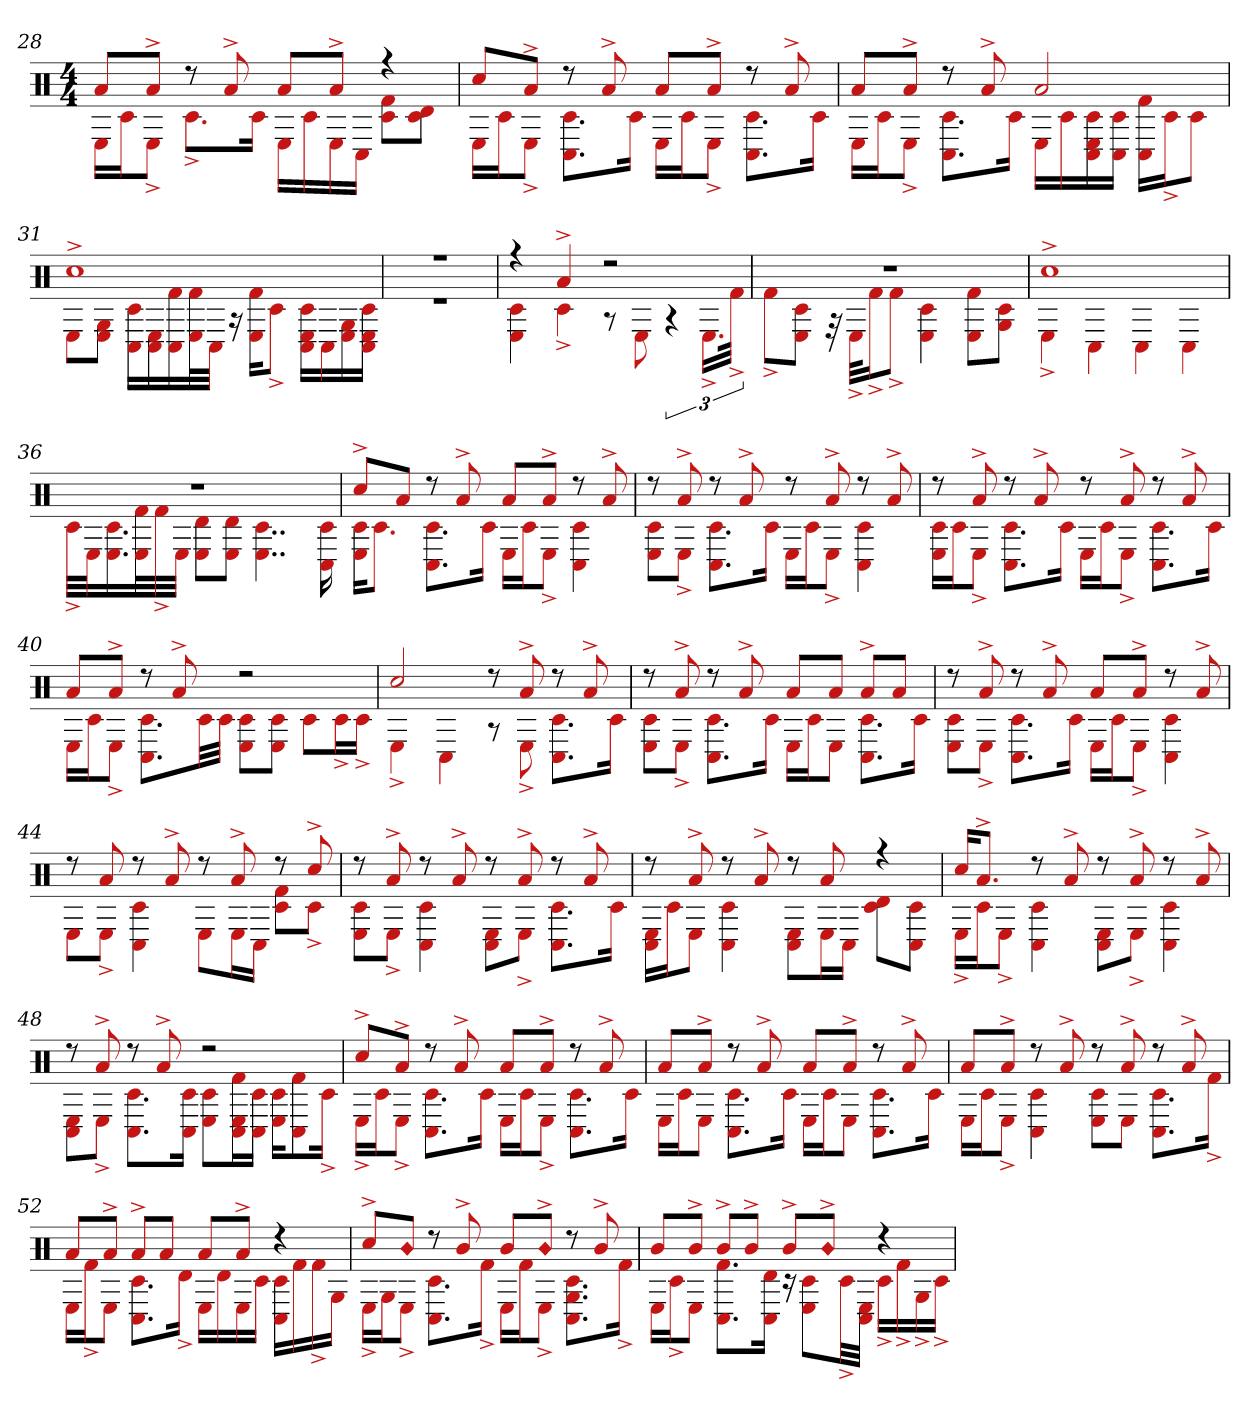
**kern
*part1
*staff1
*clefX
*k[]
*M4/4
=28
*^
8aL	16ELL
.	16c#J
8a^J	8E^J
8r	8.c#^L
8a^	.
.	16c#Jk
8aL	16ELL
.	16c#
8a^J	16E
.	16C#JJ
4r	8c# 8f#L
.	8d 8c#J
=29	=29
8cc#L	16ELL
.	16c#J
8a^J	8E^J
8r	8.C# 8.c#L
8a^	.
.	16c#Jk
8aL	16ELL
.	16c#J
8a^J	8E^J
8r	8.C# 8.c#L
8a^	.
.	16c#Jk
=30	=30
8aL	16ELL
.	16c#J
8a^J	8E^J
8r	8.C# 8.c#L
8a^	.
.	16c#Jk
2a	16ELL
.	16c#
.	16E 16c# 16C#
.	16c# 16C#JJ
.	16f# 16C#LL
.	16c#^J
.	8c#J
=31	=31
1cc#^	8EL
.	8E 8GJ
.	16C# 16c#LL
.	16C# 16E
.	16f# 16C#
.	32E 32f#L
.	32C#JJJ
.	16r
.	16E 16f#KL
.	8c#^J
.	16C# 16E 16c#LL
.	16C#
.	16E 16G
.	16C# 16E 16c#JJ
=32	=32
1r	1r
=33	=33
4r	4E 4c#
4a^	4c#^
2r	8r
.	8E
.	6r
.	24.E^LL
.	48f#^JJk
=34	=34
1r	8f#^L
.	8E 8c#J
.	32r
.	32E^KLL
.	16f#^J
.	8f#^J
.	4E 4c#
.	8E 8f#L
.	8c# 8GJ
=35	=35
1cc#^	4E^
.	4C#
.	4C#
.	4C#
=36	=36
1r	32c#^LLL
.	32EJ
.	16.c# 16.E
.	32f# 32EL
.	32f#^
.	32EJJJ
.	8d 8EL
.	8d 8EJ
.	4..E 4..c#
.	16C# 16c#
=37	=37
8cc#^L	16c# 16EKL
.	8.c#J
8aJ	.
8r	8.C# 8.c#L
8a^	.
.	16c#Jk
8aL	16ELL
.	16c#J
8a^J	8E^J
8r	4C# 4c#
8a^	.
=38	=38
8r	8E 8c#L
8a^	8E^J
8r	8.C# 8.c#L
8a^	.
.	16c#Jk
8r	16ELL
.	16c#J
8a^	8E^J
8r	4C# 4c#
8a^	.
=39	=39
8r	16c# 16ELL
.	16c#J
8a^	8E^J
8r	8.C# 8.c#L
8a^	.
.	16c#Jk
8r	16ELL
.	16c#J
8a^	8E^J
8r	8.C# 8.c#L
8a^	.
.	16c#Jk
=40	=40
8aL	16ELL
.	16c#J
8a^J	8E^J
8r	8.C# 8.c#L
8a^	.
.	32c#LL
.	32c#JJJ
2r	8E 8c#L
.	8c# 8EJ
.	8c#L
.	16c#^L
.	16c#^JJ
=41	=41
2cc#	4E^
.	4C#
8r	8r
8a^	8E^
8r	8.C# 8.c#L
8a^	.
.	16c#Jk
=42	=42
8r	8E 8c#L
8a^	8E^J
8r	8.C# 8.c#L
8a^	.
.	16c#Jk
8aL	16ELL
.	16c#J
8aJ	8EJ
8a^L	8.C# 8.c#L
8aJ	.
.	16c#Jk
=43	=43
8r	8E 8c#L
8a^	8E^J
8r	8.C# 8.c#L
8a^	.
.	16c#Jk
8aL	16ELL
.	16c#J
8a^J	8E^J
8r	4C# 4c#
8a^	.
=44	=44
8r	8EL
8a	8E^J
8r	4C# 4c#
8a^	.
8r	8EL
8a^	16EL
.	16C#JJ
8r	8c# 8f#L
8cc#^	8c#^J
=45	=45
8r	8E 8c#L
8a^	8E^J
8r	4C# 4c#
8a^	.
8r	8C# 8EL
8a^	8E^J
8r	8.C# 8.c#L
8a^	.
.	16c#Jk
=46	=46
8r	16C# 16ELL
.	16c#J
8a^	8EJ
8r	4C# 4c#
8a^	.
8r	8C# 8EL
8a	16EL
.	16C#JJ
4r	8d 8c#L
.	8C# 8c#J
=47	=47
16cc#KL	16E^LL
8.a^J	16c#J
.	8E^J
8r	4C# 4c#
8a^	.
8r	8C# 8EL
8a^	8E^J
8r	4C# 4c#
8a^	.
=48	=48
8r	8C# 8EL
8a^	8E^J
8r	8.C# 8.c#L
8a^	.
.	16c# 16C#Jk
2r	8E 8c#L
.	16C# 16E 16f#L
.	16c# 16C#JJ
.	16E 16c#KL
.	8C# 8f#
.	16c#^Jk
=49	=49
8cc#^L	16E^LL
.	16c#J
8a^J	8E^J
8r	8.C# 8.c#L
8a^	.
.	16c#Jk
8aL	16ELL
.	16c#J
8a^J	8E^J
8r	8.C# 8.c#L
8a^	.
.	16c#Jk
=50	=50
8aL	16ELL
.	16c#J
8a^J	8EJ
8r	8.C# 8.c#L
8a^	.
.	16c#Jk
8aL	16ELL
.	16c#J
8a^J	8EJ
8r	8.C# 8.c#L
8a^	.
.	16c#Jk
=51	=51
8aL	16ELL
.	16c#J
8a^J	8E^J
8r	4C# 4c#
8a^	.
8r	8E 8c#L
8a^	8EJ
8r	8.C# 8.c#L
8a^	.
.	16f#^Jk
=52	=52
8aL	16ELL
.	16f#^J
8a^J	8EJ
8a^L	8.C# 8.c#L
8aJ	.
.	16d^Jk
8aL	16ELL
.	16d
8a^J	16E
.	16c#JJ
4r	16C# 16c#LL
.	16f#
.	16f#^
.	16GJJ
=53	=53
8cc#^L	16E^LL
.	16GJ
!LO:N:head=diamond	!
8bJ	8E^J
8r	8.C# 8.c#L
8b^	.
.	16f#^Jk
8bL	16ELL
.	16f#J
!LO:N:head=diamond	!
8b^J	8E^J
8r	8.C# 8.G 8.c#L
8b^	.
.	16f#^Jk
=54	=54
8bL	16ELL
.	16c#^J
8b^J	8EJ
8b^L	8.C# 8.f#L
8b^J	.
.	16C# 16dJk
8b^L	16r
.	8c# 8EL
!LO:N:head=diamond	!
8b^J	.
.	32c#^LL
.	32C# 32EJJJ
4r	16c#^LL
.	16f#^
.	16G^
.	16c#^JJ
*v	*v
=
*-
